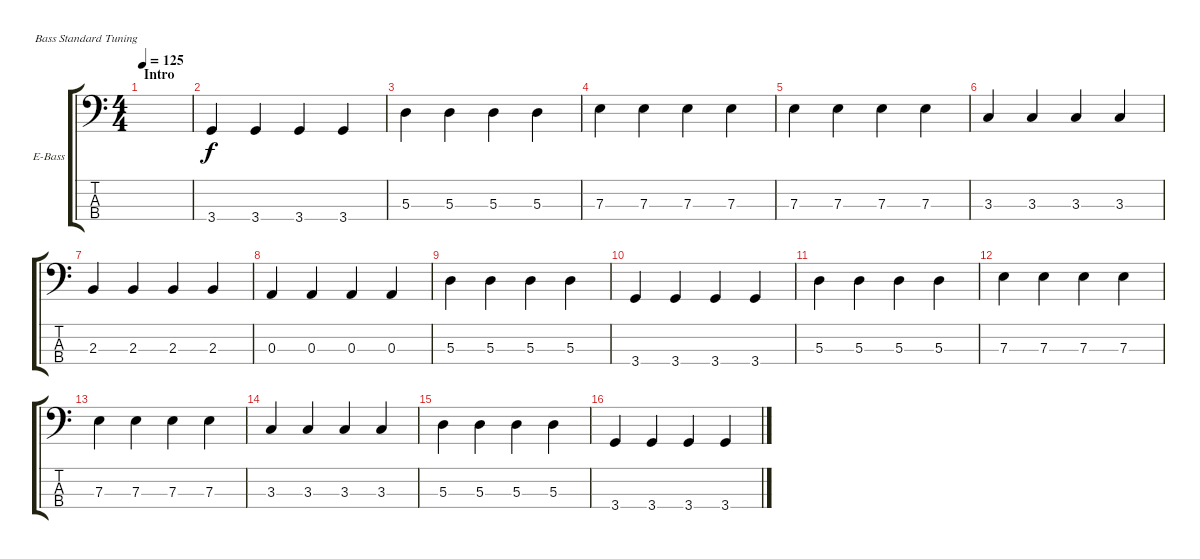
\defaultSystemsLayout 4
\bracketExtendMode groupsimilarinstruments
\firstSystemTrackNameOrientation horizontal
\otherSystemsTrackNameOrientation horizontal
\track ("Bass" "E-Bass") {instrument electricbassfinger}
\staff {score tabs}
\tuning (G2 D2 A1 E1)
\ts (4 4)
\section ("" "Intro")
\tempo 125
\clef f4
\scale
0.487395
\ks c
|
\scale
0.256303 3.4.4 3.4.4 3.4.4 3.4.4 |
\scale
0.256303 5.3.4 5.3.4 5.3.4 5.3.4 |
\scale
0.333333 7.3.4 7.3.4 7.3.4 7.3.4 |
\scale
0.333333 7.3.4 7.3.4 7.3.4 7.3.4 |
\scale
0.333333 3.3.4 3.3.4 3.3.4 3.3.4 |
\scale
0.333333 2.3.4 2.3.4 2.3.4 2.3.4 |
\scale
0.333333 0.3.4 0.3.4 0.3.4 0.3.4 |
\scale
0.333333 5.3.4 5.3.4 5.3.4 5.3.4 |
\scale
0.333333 3.4.4 3.4.4 3.4.4 3.4.4 |
\scale
0.333333 5.3.4 5.3.4 5.3.4 5.3.4 |
\scale
0.333333 7.3.4 7.3.4 7.3.4 7.3.4 |
\scale
0.333333 7.3.4 7.3.4 7.3.4 7.3.4 |
\scale
0.333333 3.3.4 3.3.4 3.3.4 3.3.4 |
\scale
0.333333 5.3.4 5.3.4 5.3.4 5.3.4 |
\scale
0.333333 3.4.4 3.4.4 3.4.4 3.4.4
